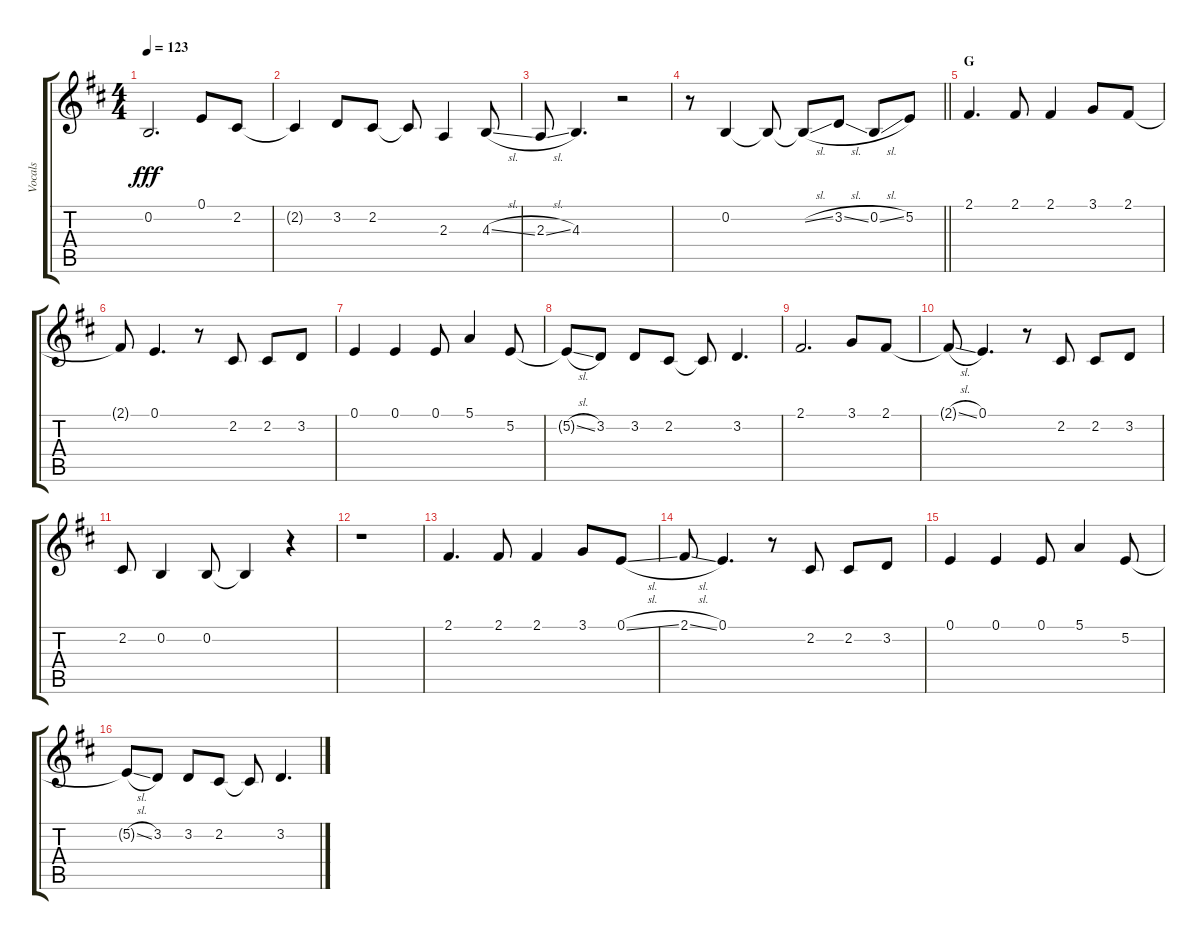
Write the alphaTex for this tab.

\track ("Vocals" "Vocals") {instrument voiceoohs}
\staff {score tabs}
\tuning (E4 B3 G3 D3 A2 E2) {hide}
\ts (4 4)
\tempo 123
\clef g2
\ks d
0.2.2{d dy fff} 0.1.8 2.2.8 |
2.2{t}.4 3.2.8 2.2.8 2.2{t}.8 2.3.4 4.3{sl}.8 |
2.3{sl}.8 4.3.4{d} r.2 |
\barLineRight lightlight
r.8 0.2.4 0.2{t}.8 0.2{sl t}.8 3.2{sl}.8 0.2{sl}.8 5.2.8 |
\section ("" "G")
2.1.4{d} 2.1.8 2.1.4 3.1.8 2.1.8 |
2.1{t}.8 0.1.4{d} r.8 2.2.8 2.2.8 3.2.8 |
0.1.4 0.1.4 0.1.8 5.1.4 5.2.8 |
5.2{sl t}.8 3.2.8 3.2.8 2.2.8 2.2{t}.8 3.2.4{d} |
2.1.2{d} 3.1.8 2.1.8 |
2.1{sl t}.8 0.1.4{d} r.8 2.2.8 2.2.8 3.2.8 |
2.2.8 0.2.4 0.2.8 0.2{t}.4 r.4 |
r.1 |
2.1.4{d} 2.1.8 2.1.4 3.1.8 0.1{sl}.8 |
2.1{sl}.8 0.1.4{d} r.8 2.2.8 2.2.8 3.2.8 |
0.1.4 0.1.4 0.1.8 5.1.4 5.2.8 |
5.2{sl t}.8 3.2.8 3.2.8 2.2.8 2.2{t}.8 3.2.4{d}
